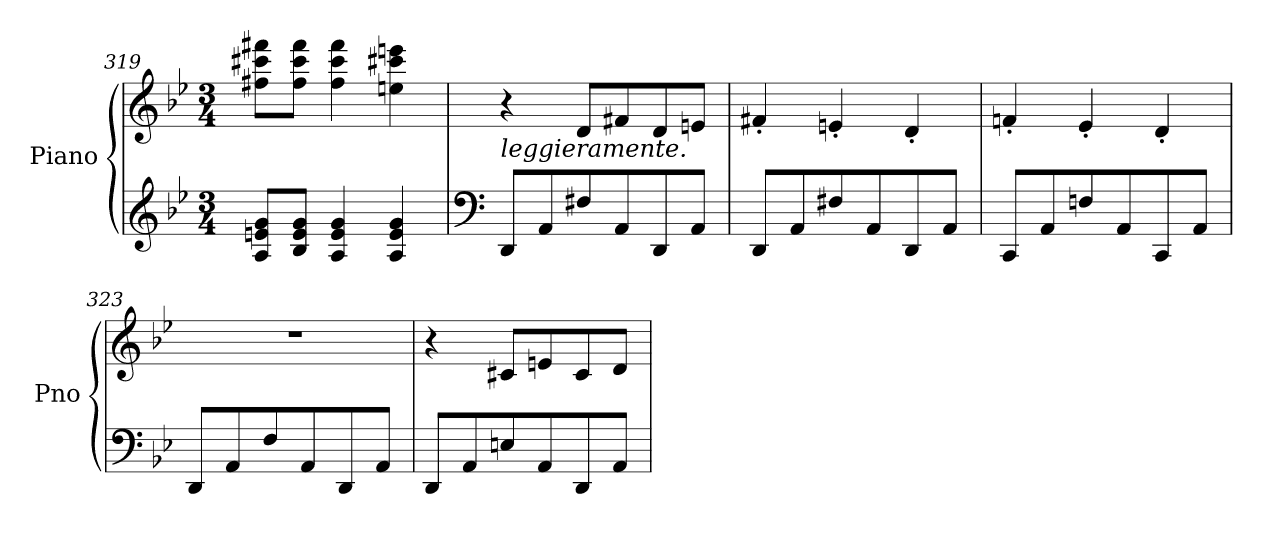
**kern	**kern
*part1	*part1
*staff2	*staff1
*I"Piano	*
*I'Pno	*
*clefG2	*clefG2
*k[b-e-]	*k[b-e-]
*B-:	*B-:
*M3/4	*M3/4
=319	=319
8A/ 8en/ 8g/L	8ff#X\ 8ccc#X\ 8fff#X\L
8B-/ 8e/ 8g/J	8ff#\ 8ccc#\ 8fff#\J
4A/ 4e/ 4g/	4ff#\ 4ccc#\ 4fff#\
4A/ 4e/ 4g/	4een\ 4ccc#X\ 4eeen\
=320	=320
*clefF4	*
!	!LO:TX:b:i:t=leggieramente.
8DD/L	4r
8AA/	.
8F#X/	8d/L
8AA/	8f#X/
8DD/	8d/
8AA/J	8en/J
=321	=321
8DD/L	4f#X'</
8AA/	.
8F#X/	4en'</
8AA/	.
8DD/	4d'</
8AA/J	.
=322	=322
8CC/L	4fn'</
8AA/	.
8Fn/	4e-'</
8AA/	.
8CC/	4d'</
8AA/J	.
!!LO:PB:g=z
=323	=323
8DD/L	2.r
8AA/	.
8F/	.
8AA/	.
8DD/	.
8AA/J	.
=324	=324
8DD/L	4r
8AA/	.
8En/	8c#X/L
8AA/	8en/
8DD/	8c#/
8AA/J	8d/J
=	=
*-	*-
